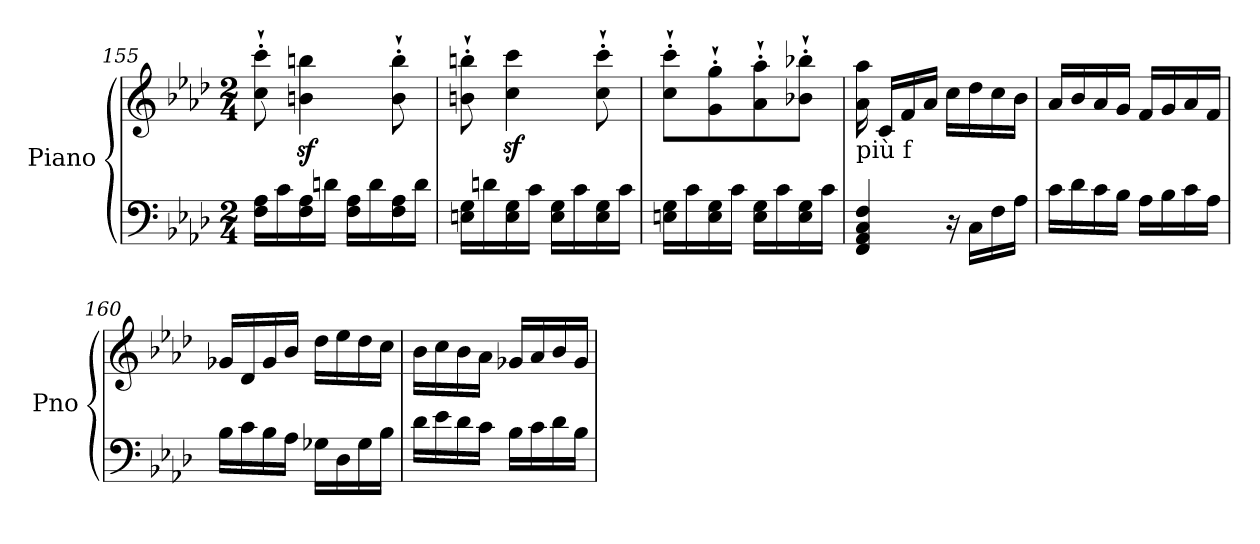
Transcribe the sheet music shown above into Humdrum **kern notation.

**kern	**kern
*part1	*part1
*staff2	*staff1
*I"Piano	*
*I'Pno	*
*clefF4	*clefG2
*k[b-e-a-d-]	*k[b-e-a-d-]
*A-:	*A-:
*M2/4	*M2/4
=155	=155
16F\ 16A-\LL	8cc\`' 8ccc\`'
16c\	.
16F\ 16A-\	4bn\z< 4bbn\z<
16dn\JJ	.
16F\ 16A-\LL	.
16d\	.
16F\ 16A-\	8b\`' 8bb\`'
16d\JJ	.
=156	=156
16En\ 16G\LL	8bn\`' 8bbn\`'
16dn\	.
16E\ 16G\	4cc\z< 4ccc\z<
16c\JJ	.
16E\ 16G\LL	.
16c\	.
16E\ 16G\	8cc\`' 8ccc\`'
16c\JJ	.
=157	=157
16En\ 16G\LL	8cc\`' 8ccc\`'L
16c\	.
16E\ 16G\	8g\`' 8gg\`'
16c\JJ	.
16E\ 16G\LL	8a-\`' 8aa-\`'
16c\	.
16E\ 16G\	8b-X\`' 8bb-X\`'J
16c\JJ	.
!!LO:PB:g=z
=158	=158
!	!LO:TX:b:t=più f
4FF/ 4AA-/ 4C/ 4F/	16a-\ 16aa-\
.	16c/LL
.	16f/
.	16a-/JJ
16r	16cc\LL
16C\LL	16dd-\
16F\	16cc\
16A-\JJ	16b-\JJ
!!LO:PB:g=z
=159	=159
16c\LL	16a-/LL
16d-\	16b-/
16c\	16a-/
16B-\JJ	16g/JJ
16A-\LL	16f/LL
16B-\	16g/
16c\	16a-/
16A-\JJ	16f/JJ
=160	=160
16B-\LL	16g-X/LL
16c\	16d-/
16B-\	16g-/
16A-\JJ	16b-/JJ
16G-X\LL	16dd-\LL
16D-\	16ee-\
16G-\	16dd-\
16B-\JJ	16cc\JJ
=161	=161
16d-\LL	16b-\LL
16e-\	16cc\
16d-\	16b-\
16c\JJ	16a-\JJ
16B-\LL	16g-X/LL
16c\	16a-/
16d-\	16b-/
16B-\JJ	16g-/JJ
=	=
*-	*-
